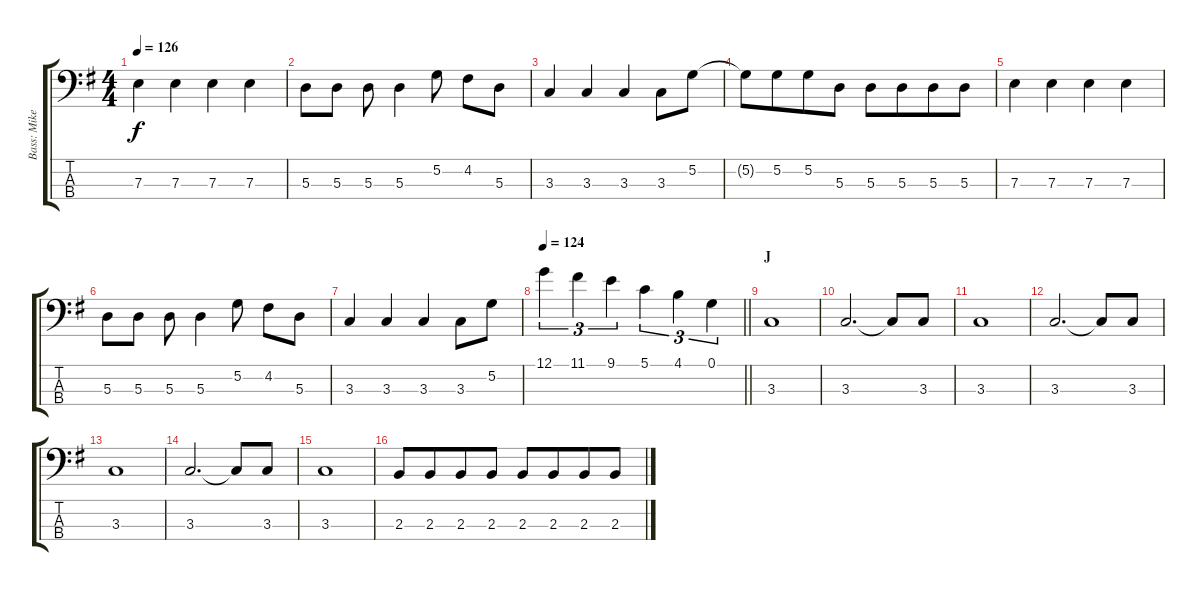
\track ("Bass: Mike" "Bass: Mike") {instrument electricbassfinger}
\staff {score tabs}
\tuning (G2 D2 A1 E1) {hide}
\ts (4 4)
\tempo 126
\clef f4
\ks g
7.3.4{dy f} 7.3.4 7.3.4 7.3.4 |
5.3.8 5.3.8 5.3.8 5.3.4 5.2.8 4.2.8 5.3.8 |
3.3.4 3.3.4 3.3.4 3.3.8 5.2.8 |
5.2{t}.8 5.2.8{beam merge} 5.2.8 5.3.8 5.3.8{beam merge} 5.3.8{beam merge} 5.3.8 5.3.8 |
7.3.4 7.3.4 7.3.4 7.3.4 |
5.3.8 5.3.8 5.3.8 5.3.4 5.2.8 4.2.8 5.3.8 |
3.3.4 3.3.4 3.3.4 3.3.8 5.2.8 |
\tempo 124
\barLineRight lightlight
12.1.4{tu (3 2)} 11.1.4{tu (3 2)} 9.1.4{tu (3 2)} 5.1.4{tu (3 2)} 4.1.4{tu (3 2)} 0.1.4{tu (3 2)} |
\section ("" "J")
3.3.1 |
3.3.2{d} 3.3{t}.8 3.3.8 |
3.3.1 |
3.3.2{d} 3.3{t}.8 3.3.8 |
3.3.1 |
3.3.2{d} 3.3{t}.8 3.3.8 |
3.3.1 |
2.3.8 2.3.8{beam merge} 2.3.8 2.3.8 2.3.8 2.3.8{beam merge} 2.3.8 2.3.8
